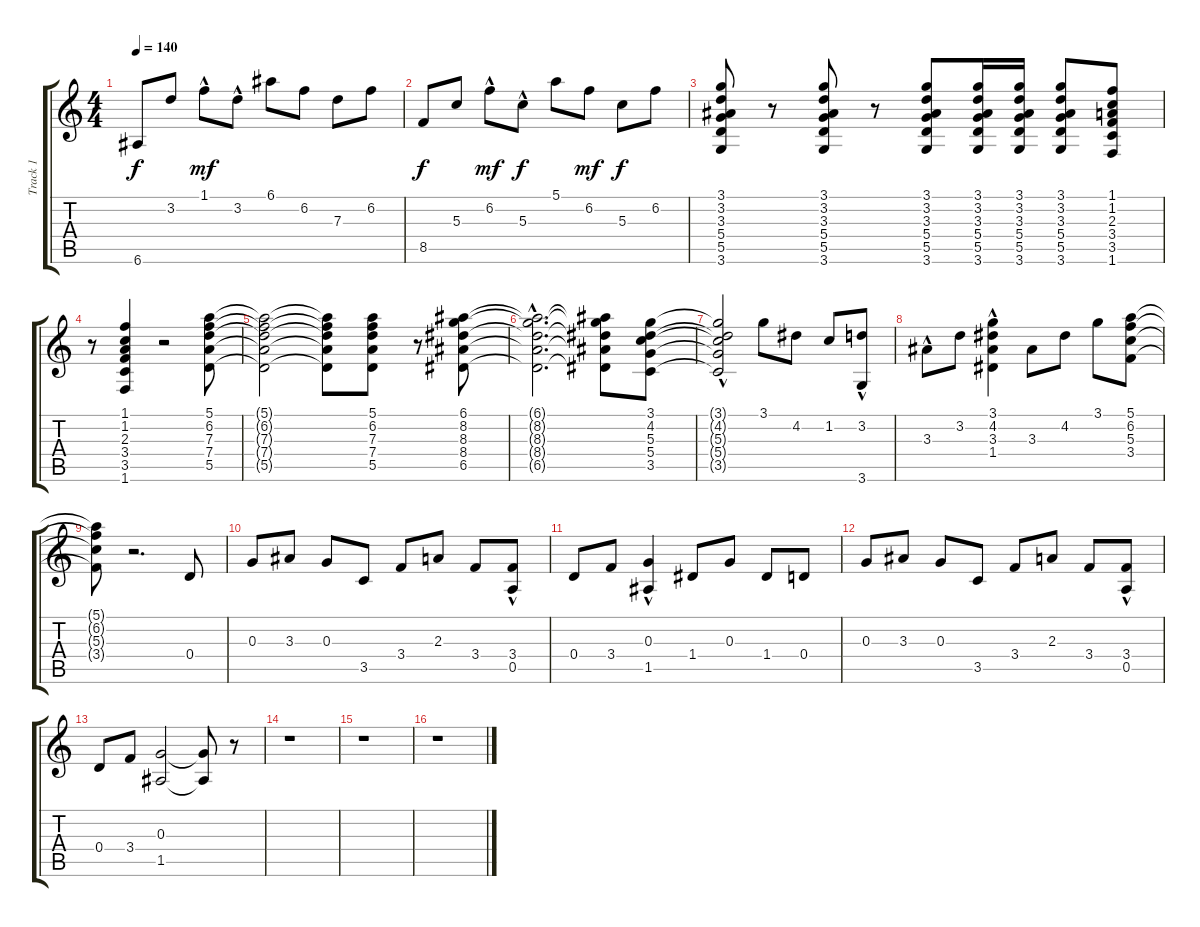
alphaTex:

\track ("Track 1" "Track 1") {instrument acousticguitarsteel}
\staff {score tabs}
\tuning (E4 B3 G3 D3 A2 E2) {hide}
\ts (4 4)
\tempo 140
\clef g2
\ks c
6.6.8{dy f} 3.2.8 1.1{hac}.8{dy mf} 3.2{hac}.8 6.1.8 6.2.8 7.3.8 6.2.8 |
8.5.8{dy f} 5.3.8 6.2{hac}.8{dy mf} 5.3{hac}.8{dy f} 5.1.8 6.2.8{dy mf} 5.3.8{dy f} 6.2.8 |
(3.1 3.2 3.3 5.4 5.5 3.6).8 r.8 (3.1 3.2 3.3 5.4 5.5 3.6).8 r.8 (3.1 3.2 3.3 5.4 5.5 3.6).8 (3.1 3.2 3.3 5.4 5.5 3.6).16 (3.1 3.2 3.3 5.4 5.5 3.6).16 (3.1 3.2 3.3 5.4 5.5 3.6).8 (1.1 1.2 2.3 3.4 3.5 1.6).8 |
r.8 (1.1 1.2 2.3 3.4 3.5 1.6).4 r.2 (5.1 6.2 7.3 7.4 5.5).8 |
(5.1{t} 6.2{t} 7.3{t} 7.4{t} 5.5{t}).2 (5.1{t} 6.2{t} 7.3{t} 7.4{t} 5.5{t}).8 (5.1 6.2 7.3 7.4 5.5).8 r.8 (6.1 8.2 8.3 8.4 6.5).8 |
(6.1{hac t} 8.2{hac t} 8.3{hac t} 8.4{hac t} 6.5{hac t}).2{d} (6.1{t} 8.2{t} 8.3{t} 8.4{t} 6.5{t}).8 (3.1 4.2 5.3 5.4 3.5).8 |
(3.1{t} 4.2{t} 5.3{hac t} 5.4{hac t} 3.5{hac t}).2 3.1.8 4.2.8 1.2.8 (3.2 3.6{hac}).8 |
3.3{hac}.8 3.2.8 (3.1 4.2{hac} 3.3 1.4).4 3.3.8 4.2.8 3.1.8 (5.1 6.2 5.3 3.4).8 |
(5.1{t} 6.2{t} 5.3{t} 3.4{t}).8 r.2{d} 0.4.8 |
0.3.8 3.3.8 0.3.8 3.5.8 3.4.8 2.3.8 3.4.8 (3.4 0.5{hac}).8 |
0.4.8 3.4.8 (0.3{hac} 1.5).4 1.4.8 0.3.8 1.4.8 0.4.8 |
0.3.8 3.3.8 0.3.8 3.5.8 3.4.8 2.3.8 3.4.8 (3.4 0.5{hac}).8 |
0.4.8 3.4.8 (0.3 1.5).2 (0.3{t} 1.5{t}).8 r.8 |
r.1 |
r.1 |
r.1
